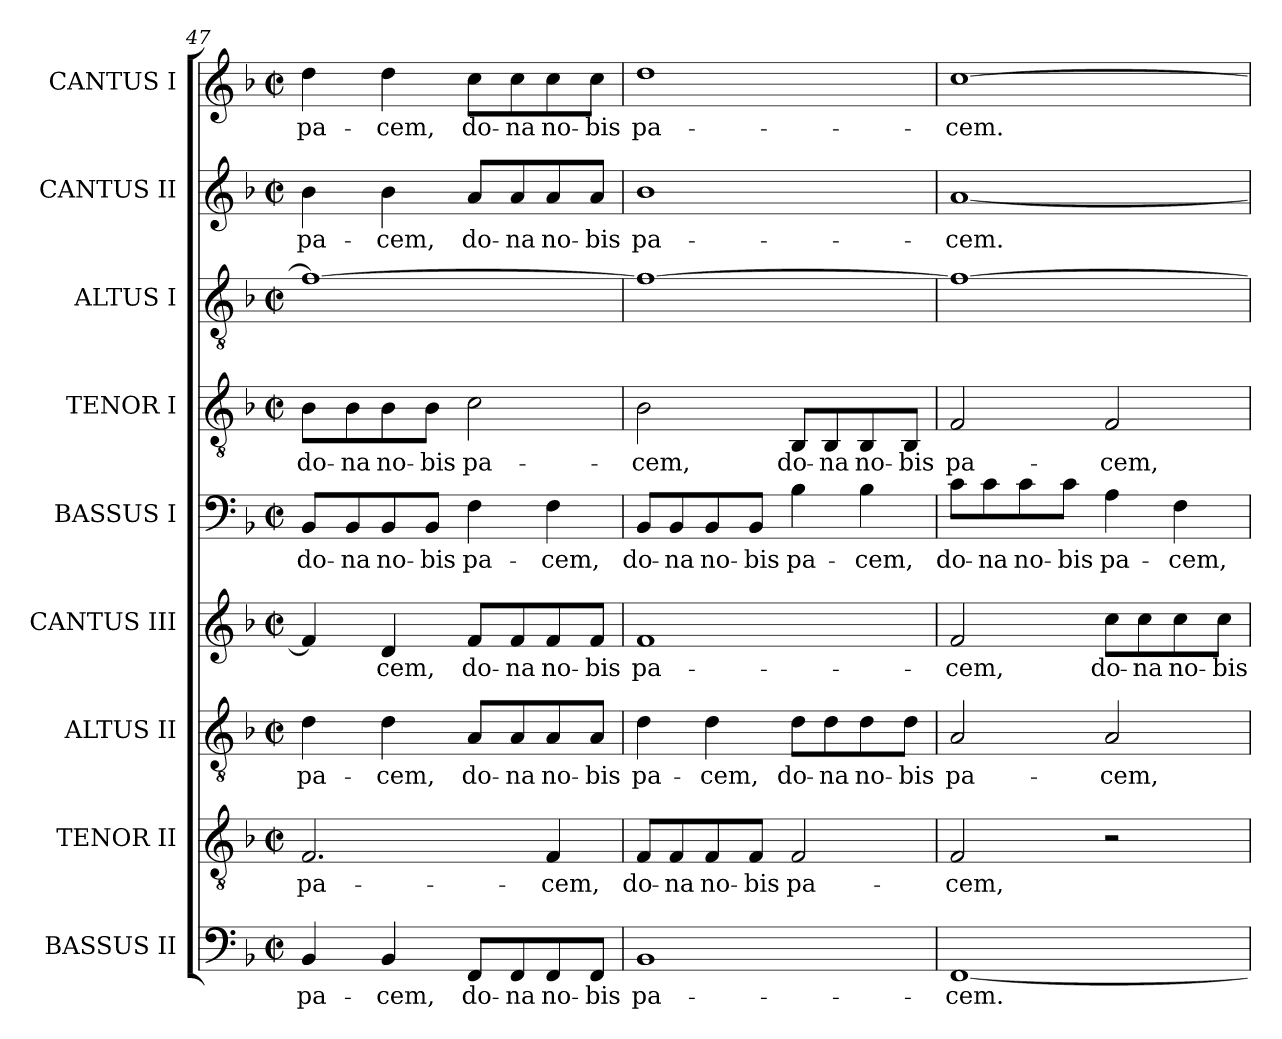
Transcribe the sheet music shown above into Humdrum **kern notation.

**kern	**text	**kern	**text	**kern	**text	**kern	**text	**kern	**text	**kern	**text	**kern	**kern	**text	**kern	**text
*part9	*part9	*part8	*part8	*part7	*part7	*part6	*part6	*part5	*part5	*part4	*part4	*part3	*part2	*part2	*part1	*part1
*staff9	*staff9	*staff8	*staff8	*staff7	*staff7	*staff6	*staff6	*staff5	*staff5	*staff4	*staff4	*staff3	*staff2	*staff2	*staff1	*staff1
*I"BASSUS II	*	*I"TENOR II	*	*I"ALTUS II	*	*I"CANTUS III	*	*I"BASSUS I	*	*I"TENOR I	*	*I"ALTUS I	*I"CANTUS II	*	*I"CANTUS I	*
*I'B. II	*	*I'T. II	*	*I'A. II	*	*I'C. III	*	*I'B. I	*	*I'T. I	*	*I'A. I	*I'C. II	*	*I'C. I	*
*clefF4	*	*clefGv2	*	*clefGv2	*	*clefG2	*	*clefF4	*	*clefGv2	*	*clefGv2	*clefG2	*	*clefG2	*
*	*	*ITrd7c12	*	*ITrd7c12	*	*	*	*	*	*ITrd7c12	*	*ITrd7c12	*	*	*	*
*k[b-]	*	*k[b-]	*	*k[b-]	*	*k[b-]	*	*k[b-]	*	*k[b-]	*	*k[b-]	*k[b-]	*	*k[b-]	*
*F:	*	*F:	*	*F:	*	*F:	*	*F:	*	*F:	*	*F:	*F:	*	*F:	*
*M2/2	*	*M2/2	*	*M2/2	*	*M2/2	*	*M2/2	*	*M2/2	*	*M2/2	*M2/2	*	*M2/2	*
*met(c|)	*	*met(c|)	*	*met(c|)	*	*met(c|)	*	*met(c|)	*	*met(c|)	*	*met(c|)	*met(c|)	*	*met(c|)	*
=47	=47	=47	=47	=47	=47	=47	=47	=47	=47	=47	=47	=47	=47	=47	=47	=47
!	!LO:LY:b:color=#000000	!	!	!	!	!	!	!	!	!	!	!	!	!	!	!
!	!	!	!LO:LY:b:color=#000000	!	!	!	!	!	!	!	!	!	!	!	!	!
!	!	!	!	!	!LO:LY:b:color=#000000	!	!	!	!	!	!	!	!	!	!	!
!	!	!	!	!	!	!	!	!	!LO:LY:b:color=#000000	!	!	!	!	!	!	!
!	!	!	!	!	!	!	!	!	!	!	!LO:LY:b:color=#000000	!	!	!	!	!
!	!	!	!	!	!	!	!	!	!	!	!	!	!	!LO:LY:b:color=#000000	!	!
!	!	!	!	!	!	!	!	!	!	!	!	!	!	!	!	!LO:LY:b:color=#000000
4BB-i/	pa-	2.FFi/	pa-	4Di\	pa-	4fi/]	.	8BB-i/L	do-	8BB-i\L	do-	1Fi_>	4b-i\	pa-	4ddi\	pa-
!	!	!	!	!	!	!	!	!	!LO:LY:b:color=#000000	!	!	!	!	!	!	!
!	!	!	!	!	!	!	!	!	!	!	!LO:LY:b:color=#000000	!	!	!	!	!
.	.	.	.	.	.	.	.	8BB-i/	-na	8BB-i\	-na	.	.	.	.	.
!	!LO:LY:b:color=#000000	!	!	!	!	!	!	!	!	!	!	!	!	!	!	!
!	!	!	!	!	!LO:LY:b:color=#000000	!	!	!	!	!	!	!	!	!	!	!
!	!	!	!	!	!	!	!LO:LY:b:color=#000000	!	!	!	!	!	!	!	!	!
!	!	!	!	!	!	!	!	!	!LO:LY:b:color=#000000	!	!	!	!	!	!	!
!	!	!	!	!	!	!	!	!	!	!	!LO:LY:b:color=#000000	!	!	!	!	!
!	!	!	!	!	!	!	!	!	!	!	!	!	!	!LO:LY:b:color=#000000	!	!
!	!	!	!	!	!	!	!	!	!	!	!	!	!	!	!	!LO:LY:b:color=#000000
4BB-i/	-cem,	.	.	4Di\	-cem,	4di/	-cem,	8BB-i/	no-	8BB-i\	no-	.	4b-i\	-cem,	4ddi\	-cem,
!	!	!	!	!	!	!	!	!	!LO:LY:b:color=#000000	!	!	!	!	!	!	!
!	!	!	!	!	!	!	!	!	!	!	!LO:LY:b:color=#000000	!	!	!	!	!
.	.	.	.	.	.	.	.	8BB-i/J	-bis	8BB-i\J	-bis	.	.	.	.	.
!	!LO:LY:b:color=#000000	!	!	!	!	!	!	!	!	!	!	!	!	!	!	!
!	!	!	!	!	!LO:LY:b:color=#000000	!	!	!	!	!	!	!	!	!	!	!
!	!	!	!	!	!	!	!LO:LY:b:color=#000000	!	!	!	!	!	!	!	!	!
!	!	!	!	!	!	!	!	!	!LO:LY:b:color=#000000	!	!	!	!	!	!	!
!	!	!	!	!	!	!	!	!	!	!	!LO:LY:b:color=#000000	!	!	!	!	!
!	!	!	!	!	!	!	!	!	!	!	!	!	!	!LO:LY:b:color=#000000	!	!
!	!	!	!	!	!	!	!	!	!	!	!	!	!	!	!	!LO:LY:b:color=#000000
8FFi/L	do-	.	.	8AAi/L	do-	8fi/L	do-	4Fi\	pa-	2Ci\	pa-	.	8ai/L	do-	8cci\L	do-
!	!LO:LY:b:color=#000000	!	!	!	!	!	!	!	!	!	!	!	!	!	!	!
!	!	!	!	!	!LO:LY:b:color=#000000	!	!	!	!	!	!	!	!	!	!	!
!	!	!	!	!	!	!	!LO:LY:b:color=#000000	!	!	!	!	!	!	!	!	!
!	!	!	!	!	!	!	!	!	!	!	!	!	!	!LO:LY:b:color=#000000	!	!
!	!	!	!	!	!	!	!	!	!	!	!	!	!	!	!	!LO:LY:b:color=#000000
8FFi/	-na	.	.	8AAi/	-na	8fi/	-na	.	.	.	.	.	8ai/	-na	8cci\	-na
!	!LO:LY:b:color=#000000	!	!	!	!	!	!	!	!	!	!	!	!	!	!	!
!	!	!	!LO:LY:b:color=#000000	!	!	!	!	!	!	!	!	!	!	!	!	!
!	!	!	!	!	!LO:LY:b:color=#000000	!	!	!	!	!	!	!	!	!	!	!
!	!	!	!	!	!	!	!LO:LY:b:color=#000000	!	!	!	!	!	!	!	!	!
!	!	!	!	!	!	!	!	!	!LO:LY:b:color=#000000	!	!	!	!	!	!	!
!	!	!	!	!	!	!	!	!	!	!	!	!	!	!LO:LY:b:color=#000000	!	!
!	!	!	!	!	!	!	!	!	!	!	!	!	!	!	!	!LO:LY:b:color=#000000
8FFi/	no-	4FFi/	-cem,	8AAi/	no-	8fi/	no-	4Fi\	-cem,	.	.	.	8ai/	no-	8cci\	no-
!	!LO:LY:b:color=#000000	!	!	!	!	!	!	!	!	!	!	!	!	!	!	!
!	!	!	!	!	!LO:LY:b:color=#000000	!	!	!	!	!	!	!	!	!	!	!
!	!	!	!	!	!	!	!LO:LY:b:color=#000000	!	!	!	!	!	!	!	!	!
!	!	!	!	!	!	!	!	!	!	!	!	!	!	!LO:LY:b:color=#000000	!	!
!	!	!	!	!	!	!	!	!	!	!	!	!	!	!	!	!LO:LY:b:color=#000000
8FFi/J	-bis	.	.	8AAi/J	-bis	8fi/J	-bis	.	.	.	.	.	8ai/J	-bis	8cci\J	-bis
=48	=48	=48	=48	=48	=48	=48	=48	=48	=48	=48	=48	=48	=48	=48	=48	=48
!	!LO:LY:b:color=#000000	!	!	!	!	!	!	!	!	!	!	!	!	!	!	!
!	!	!	!LO:LY:b:color=#000000	!	!	!	!	!	!	!	!	!	!	!	!	!
!	!	!	!	!	!LO:LY:b:color=#000000	!	!	!	!	!	!	!	!	!	!	!
!	!	!	!	!	!	!	!LO:LY:b:color=#000000	!	!	!	!	!	!	!	!	!
!	!	!	!	!	!	!	!	!	!LO:LY:b:color=#000000	!	!	!	!	!	!	!
!	!	!	!	!	!	!	!	!	!	!	!LO:LY:b:color=#000000	!	!	!	!	!
!	!	!	!	!	!	!	!	!	!	!	!	!	!	!LO:LY:b:color=#000000	!	!
!	!	!	!	!	!	!	!	!	!	!	!	!	!	!	!	!LO:LY:b:color=#000000
1BB-i	pa-	8FFi/L	do-	4Di\	pa-	1fi	pa-	8BB-i/L	do-	2BB-i\	-cem,	1Fi_>	1b-i	pa-	1ddi	pa-
!	!	!	!LO:LY:b:color=#000000	!	!	!	!	!	!	!	!	!	!	!	!	!
!	!	!	!	!	!	!	!	!	!LO:LY:b:color=#000000	!	!	!	!	!	!	!
.	.	8FFi/	-na	.	.	.	.	8BB-i/	-na	.	.	.	.	.	.	.
!	!	!	!LO:LY:b:color=#000000	!	!	!	!	!	!	!	!	!	!	!	!	!
!	!	!	!	!	!LO:LY:b:color=#000000	!	!	!	!	!	!	!	!	!	!	!
!	!	!	!	!	!	!	!	!	!LO:LY:b:color=#000000	!	!	!	!	!	!	!
.	.	8FFi/	no-	4Di\	-cem,	.	.	8BB-i/	no-	.	.	.	.	.	.	.
!	!	!	!LO:LY:b:color=#000000	!	!	!	!	!	!	!	!	!	!	!	!	!
!	!	!	!	!	!	!	!	!	!LO:LY:b:color=#000000	!	!	!	!	!	!	!
.	.	8FFi/J	-bis	.	.	.	.	8BB-i/J	-bis	.	.	.	.	.	.	.
!	!	!	!LO:LY:b:color=#000000	!	!	!	!	!	!	!	!	!	!	!	!	!
!	!	!	!	!	!LO:LY:b:color=#000000	!	!	!	!	!	!	!	!	!	!	!
!	!	!	!	!	!	!	!	!	!LO:LY:b:color=#000000	!	!	!	!	!	!	!
!	!	!	!	!	!	!	!	!	!	!	!LO:LY:b:color=#000000	!	!	!	!	!
.	.	2FFi/	pa-	8Di\L	do-	.	.	4B-i\	pa-	8BBB-i/L	do-	.	.	.	.	.
!	!	!	!	!	!LO:LY:b:color=#000000	!	!	!	!	!	!	!	!	!	!	!
!	!	!	!	!	!	!	!	!	!	!	!LO:LY:b:color=#000000	!	!	!	!	!
.	.	.	.	8Di\	-na	.	.	.	.	8BBB-i/	-na	.	.	.	.	.
!	!	!	!	!	!LO:LY:b:color=#000000	!	!	!	!	!	!	!	!	!	!	!
!	!	!	!	!	!	!	!	!	!LO:LY:b:color=#000000	!	!	!	!	!	!	!
!	!	!	!	!	!	!	!	!	!	!	!LO:LY:b:color=#000000	!	!	!	!	!
.	.	.	.	8Di\	no-	.	.	4B-i\	-cem,	8BBB-i/	no-	.	.	.	.	.
!	!	!	!	!	!LO:LY:b:color=#000000	!	!	!	!	!	!	!	!	!	!	!
!	!	!	!	!	!	!	!	!	!	!	!LO:LY:b:color=#000000	!	!	!	!	!
.	.	.	.	8Di\J	-bis	.	.	.	.	8BBB-i/J	-bis	.	.	.	.	.
!!LO:PB:g=z
=49	=49	=49	=49	=49	=49	=49	=49	=49	=49	=49	=49	=49	=49	=49	=49	=49
!	!LO:LY:b:color=#000000	!	!	!	!	!	!	!	!	!	!	!	!	!	!	!
!	!	!	!LO:LY:b:color=#000000	!	!	!	!	!	!	!	!	!	!	!	!	!
!	!	!	!	!	!LO:LY:b:color=#000000	!	!	!	!	!	!	!	!	!	!	!
!	!	!	!	!	!	!	!LO:LY:b:color=#000000	!	!	!	!	!	!	!	!	!
!	!	!	!	!	!	!	!	!	!LO:LY:b:color=#000000	!	!	!	!	!	!	!
!	!	!	!	!	!	!	!	!	!	!	!LO:LY:b:color=#000000	!	!	!	!	!
!	!	!	!	!	!	!	!	!	!	!	!	!	!	!LO:LY:b:color=#000000	!	!
!	!	!	!	!	!	!	!	!	!	!	!	!	!	!	!	!LO:LY:b:color=#000000
[<1FFi	-cem.	2FFi/	-cem,	2AAi/	pa-	2fi/	-cem,	8ci\L	do-	2FFi/	pa-	1Fi_>	[<1ai	-cem.	[>1cci	-cem.
!	!	!	!	!	!	!	!	!	!LO:LY:b:color=#000000	!	!	!	!	!	!	!
.	.	.	.	.	.	.	.	8ci\	-na	.	.	.	.	.	.	.
!	!	!	!	!	!	!	!	!	!LO:LY:b:color=#000000	!	!	!	!	!	!	!
.	.	.	.	.	.	.	.	8ci\	no-	.	.	.	.	.	.	.
!	!	!	!	!	!	!	!	!	!LO:LY:b:color=#000000	!	!	!	!	!	!	!
.	.	.	.	.	.	.	.	8ci\J	-bis	.	.	.	.	.	.	.
!	!	!	!	!	!LO:LY:b:color=#000000	!	!	!	!	!	!	!	!	!	!	!
!	!	!	!	!	!	!	!LO:LY:b:color=#000000	!	!	!	!	!	!	!	!	!
!	!	!	!	!	!	!	!	!	!LO:LY:b:color=#000000	!	!	!	!	!	!	!
!	!	!	!	!	!	!	!	!	!	!	!LO:LY:b:color=#000000	!	!	!	!	!
.	.	2r	.	2AAi/	-cem,	8cci\L	do-	4Ai\	pa-	2FFi/	-cem,	.	.	.	.	.
!	!	!	!	!	!	!	!LO:LY:b:color=#000000	!	!	!	!	!	!	!	!	!
.	.	.	.	.	.	8cci\	-na	.	.	.	.	.	.	.	.	.
!	!	!	!	!	!	!	!LO:LY:b:color=#000000	!	!	!	!	!	!	!	!	!
!	!	!	!	!	!	!	!	!	!LO:LY:b:color=#000000	!	!	!	!	!	!	!
.	.	.	.	.	.	8cci\	no-	4Fi\	-cem,	.	.	.	.	.	.	.
!	!	!	!	!	!	!	!LO:LY:b:color=#000000	!	!	!	!	!	!	!	!	!
.	.	.	.	.	.	8cci\J	-bis	.	.	.	.	.	.	.	.	.
=	=	=	=	=	=	=	=	=	=	=	=	=	=	=	=	=
*-	*-	*-	*-	*-	*-	*-	*-	*-	*-	*-	*-	*-	*-	*-	*-	*-
